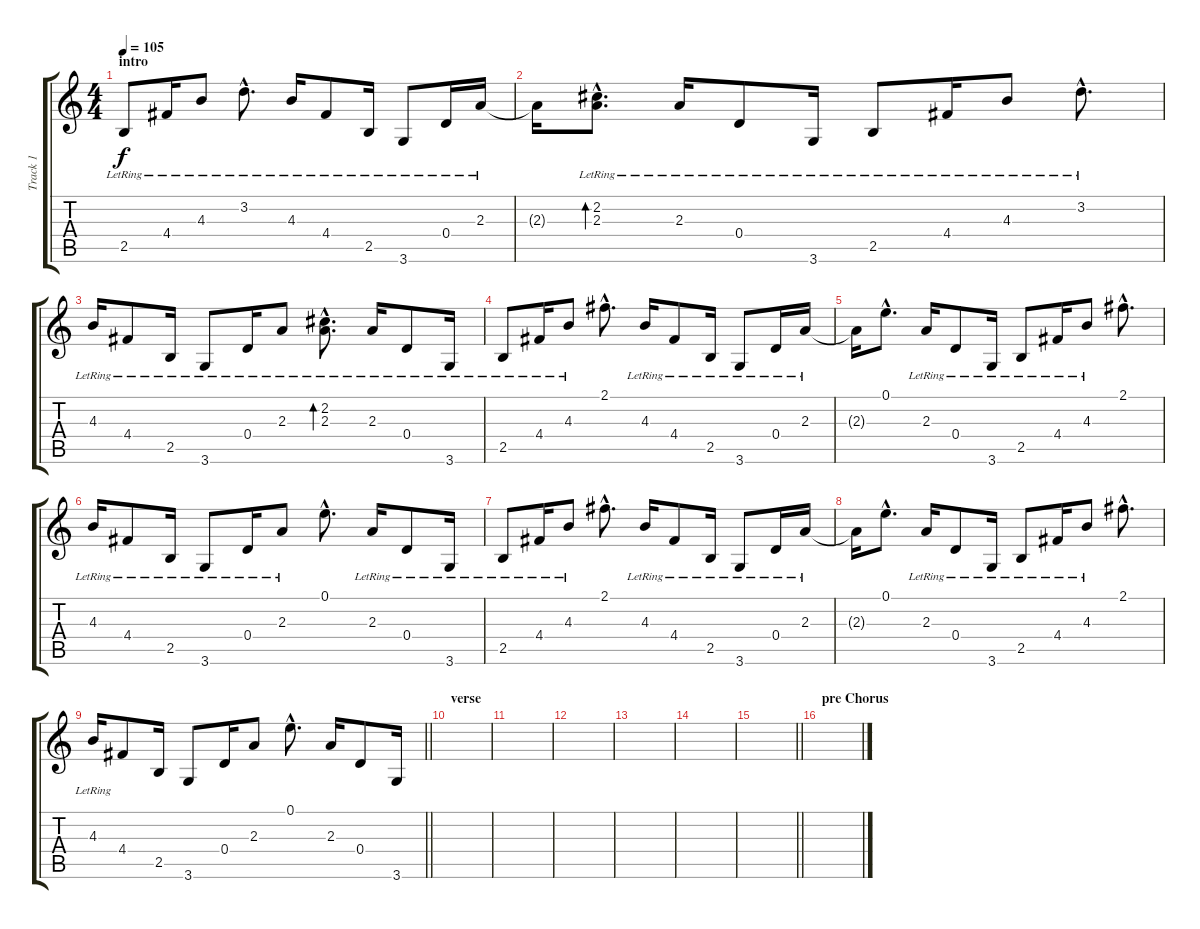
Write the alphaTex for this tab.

\track ("Track 1" "Track 1") {instrument acousticguitarsteel}
\staff {score tabs}
\tuning (E4 B3 G3 D3 A2 E2) {hide}
\ts (4 4)
\section ("" "intro")
\tempo 105
\clef g2
\ks c
2.5{lr}.8{dy f instrument acousticguitarsteel} 4.4{lr}.16 4.3{lr}.8 3.2{hac lr}.8{d} 4.3{lr}.16 4.4{lr}.8 2.5{lr}.16 3.6{lr}.8 0.4{lr}.16 2.3{lr}.16 |
2.3{t}.16 (2.2{hac lr} 2.3{hac}).8{d bd 240} 2.3{lr}.16 0.4{lr}.8 3.6{lr}.16 2.5{lr}.8 4.4{lr}.16 4.3{lr}.8 3.2{hac lr}.8{d} |
4.3{lr}.16 4.4{lr}.8 2.5{lr}.16 3.6{lr}.8 0.4{lr}.16 2.3{lr}.8 (2.2{hac lr} 2.3{hac lr}).8{d bd 240} 2.3{lr}.16 0.4{lr}.8 3.6{lr}.16 |
2.5{lr}.8 4.4{lr}.16 4.3{lr}.8 2.1{hac}.8{d} 4.3{lr}.16 4.4{lr}.8 2.5{lr}.16 3.6{lr}.8 0.4{lr}.16 2.3{lr}.16 |
2.3{t}.16 0.1{hac}.8{d} 2.3{lr}.16 0.4{lr}.8 3.6{lr}.16 2.5{lr}.8 4.4{lr}.16 4.3{lr}.8 2.1{hac}.8{d} |
4.3{lr}.16 4.4{lr}.8 2.5{lr}.16 3.6{lr}.8 0.4{lr}.16 2.3{lr}.8 0.1{hac}.8{d} 2.3{lr}.16 0.4{lr}.8 3.6{lr}.16 |
2.5{lr}.8 4.4{lr}.16 4.3{lr}.8 2.1{hac}.8{d} 4.3{lr}.16 4.4{lr}.8 2.5{lr}.16 3.6{lr}.8 0.4{lr}.16 2.3{lr}.16 |
2.3{t}.16 0.1{hac}.8{d} 2.3{lr}.16 0.4{lr}.8 3.6{lr}.16 2.5{lr}.8 4.4{lr}.16 4.3{lr}.8 2.1{hac}.8{d} |
\barLineRight lightlight
4.3{lr}.16 4.4.8 2.5.16 3.6.8 0.4.16 2.3.8 0.1{hac}.8{d} 2.3.16 0.4.8 3.6.16 |
\section ("" "verse")
|
|
|
|
|
\barLineRight lightlight
|
\section ("" "pre Chorus")
